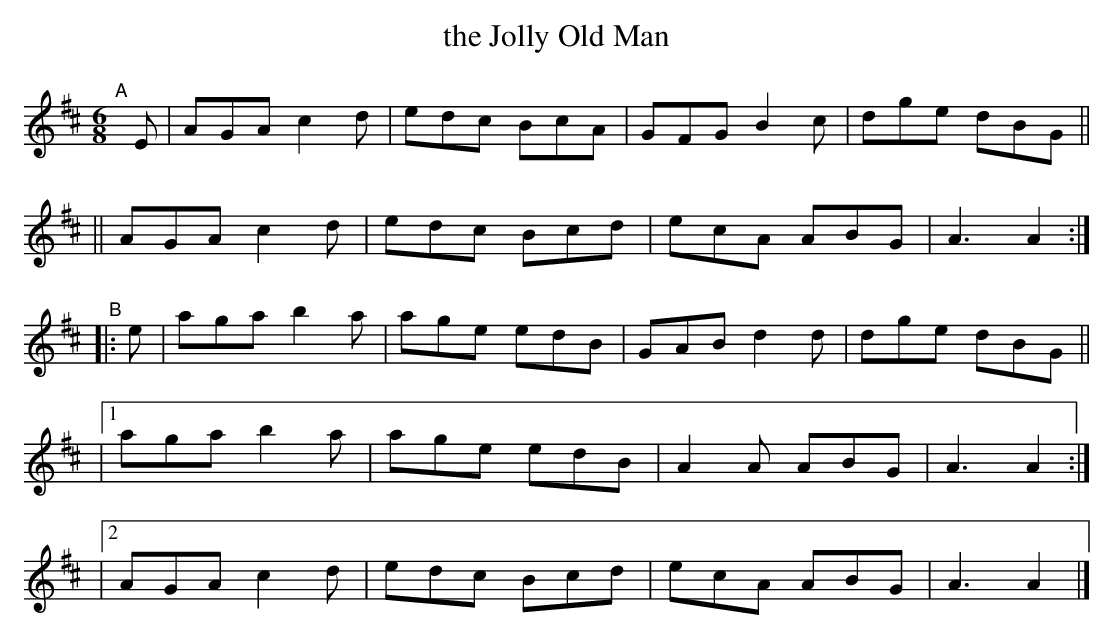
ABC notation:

X:1
T: the Jolly Old Man
M: 6/8
L: 1/8
K: Amix
"^A"[|] E \
|  AGA c2d | edc BcA | GFG B2c | dge dBG ||
|| AGA c2d | edc Bcd | ecA ABG | A3 A2 :|
"^B"|: e \
|   aga b2a | age edB | GAB d2d | dge dBG ||
|[1 aga b2a | age edB | A2A ABG | A3 A2 :|
|[2 AGA c2d | edc Bcd | ecA ABG | A3 A2 |]
